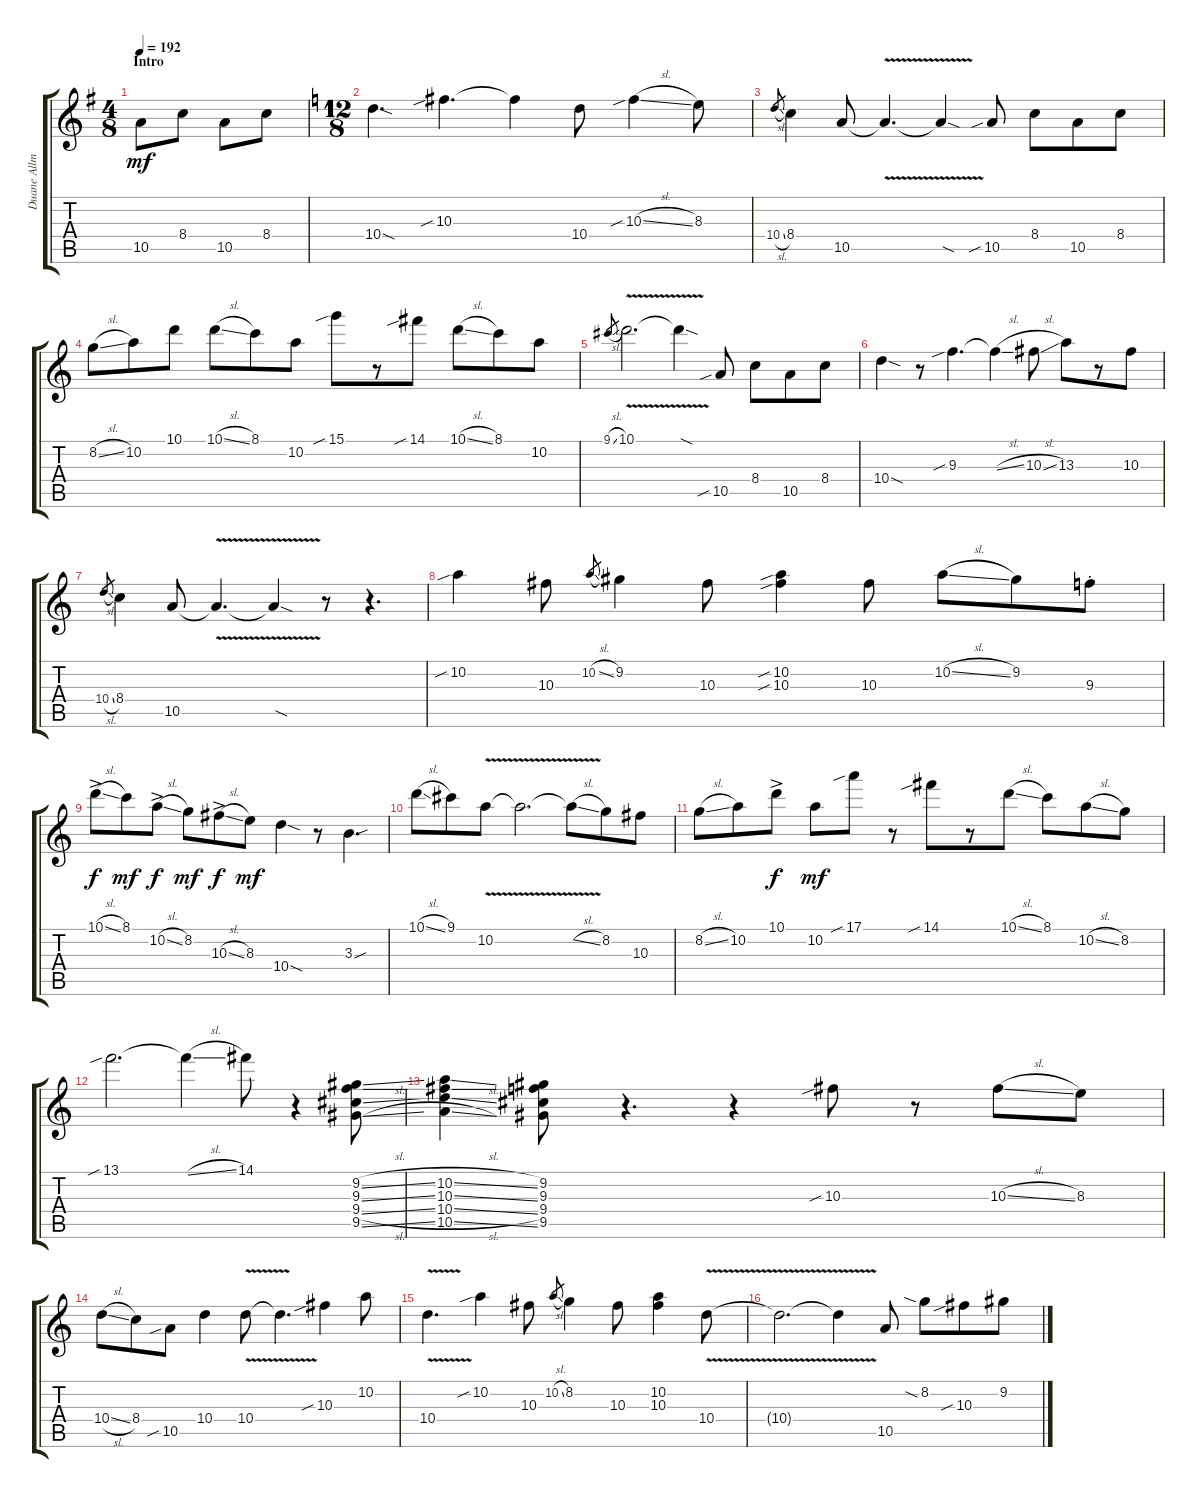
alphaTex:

\track ("Duane Allman - Open Slide Guitar" "Duane Allm") {instrument overdrivenguitar}
\staff {score tabs}
\tuning (E4 B3 Ab3 E3 B2 E2) {hide}
\ts (4 8)
\section ("" "Intro")
\tempo 192
\clef g2
\ks g
10.5.8{dy mf instrument overdrivenguitar} 8.4.8 10.5.8 8.4.8 |
\ts (12 8)
\ks c
10.4{sod}.4{d} 10.3{sib}.4{d} 10.3{t}.4 10.4.8 10.3{sib sl}.4 8.3.8 |
10.4{sl}.8{gr} 8.4.4 10.5.8 10.5{v t}.4{d} 10.5{sod t}.4 10.5{sib}.8 8.4.8 10.5.8 8.4.8 |
8.2{sl}.8 10.2.8 10.1.8 10.1{sl}.8 8.1.8 10.2.8 15.1{sib}.8 r.8 14.1{sib}.8 10.1{sl}.8 8.1.8 10.2.8 |
9.1{sl}.8{gr} 10.1{v}.2{d} 10.1{sod t}.4 10.5{sib}.8 8.4.8 10.5.8 8.4.8 |
10.4{sod}.4 r.8 9.3{sib}.4{d} 9.3{sl t}.4 10.3{sl}.8 13.3.8 r.8 10.3.8 |
10.4{sl}.8{gr} 8.4.4 10.5.8 10.5{v t}.4{d} 10.5{sod t}.4 r.8 r.4{d} |
10.2{sib}.4 10.3.8 10.2{sl}.8{gr} 9.2.4 10.3.8 (10.2{sib} 10.3{sib}).4 10.3.8 10.2{sl}.8 9.2.8 9.3{st}.8 |
10.1{sl ac}.8{dy f} 8.1.8{dy mf} 10.2{sl ac}.8{dy f} 8.2.8{dy mf} 10.3{sl ac}.8{dy f} 8.3.8{dy mf} 10.4{sod}.4 r.8 3.3{sou}.4{d} |
10.1{sl}.8 9.1.8 10.2{v}.8 10.2{v t}.2{d} 10.2{v sl t}.8 8.2.8 10.3.8 |
8.2{sl}.8 10.2.8 10.1{ac}.8{dy f} 10.2.8{dy mf} 17.1{sib}.8 r.8 14.1{sib}.8 r.8 10.1{sl}.8 8.1.8 10.2{sl}.8 8.2.8 |
13.1{sib}.2{d} 13.1{sl t}.4 14.1.8 r.4 (9.2{sl} 9.3{sl} 9.4{sl} 9.5{sl}).8 |
(10.2{sl} 10.3{sl} 10.4{sl} 10.5{sl}).4 (9.2 9.3 9.4 9.5).8 r.4{d} r.4 10.3{sib}.8 r.8 10.3{sl}.8 8.3.8 |
10.4{sl}.8 8.4.8 10.5{sib}.8 10.4.4 10.4{v}.8 10.4{v t}.4{d} 10.3{sib}.4 10.2.8 |
10.4{v}.4{d} 10.2{sib}.4 10.3.8 10.2{sl}.8{gr} 8.2.4 10.3.8 (10.2 10.3).4 10.4{v}.8 |
10.4{v t}.2{d} 10.4{v t}.4 10.5.8 8.2{sia}.8 10.3{sib}.8 9.2{sl}.8
